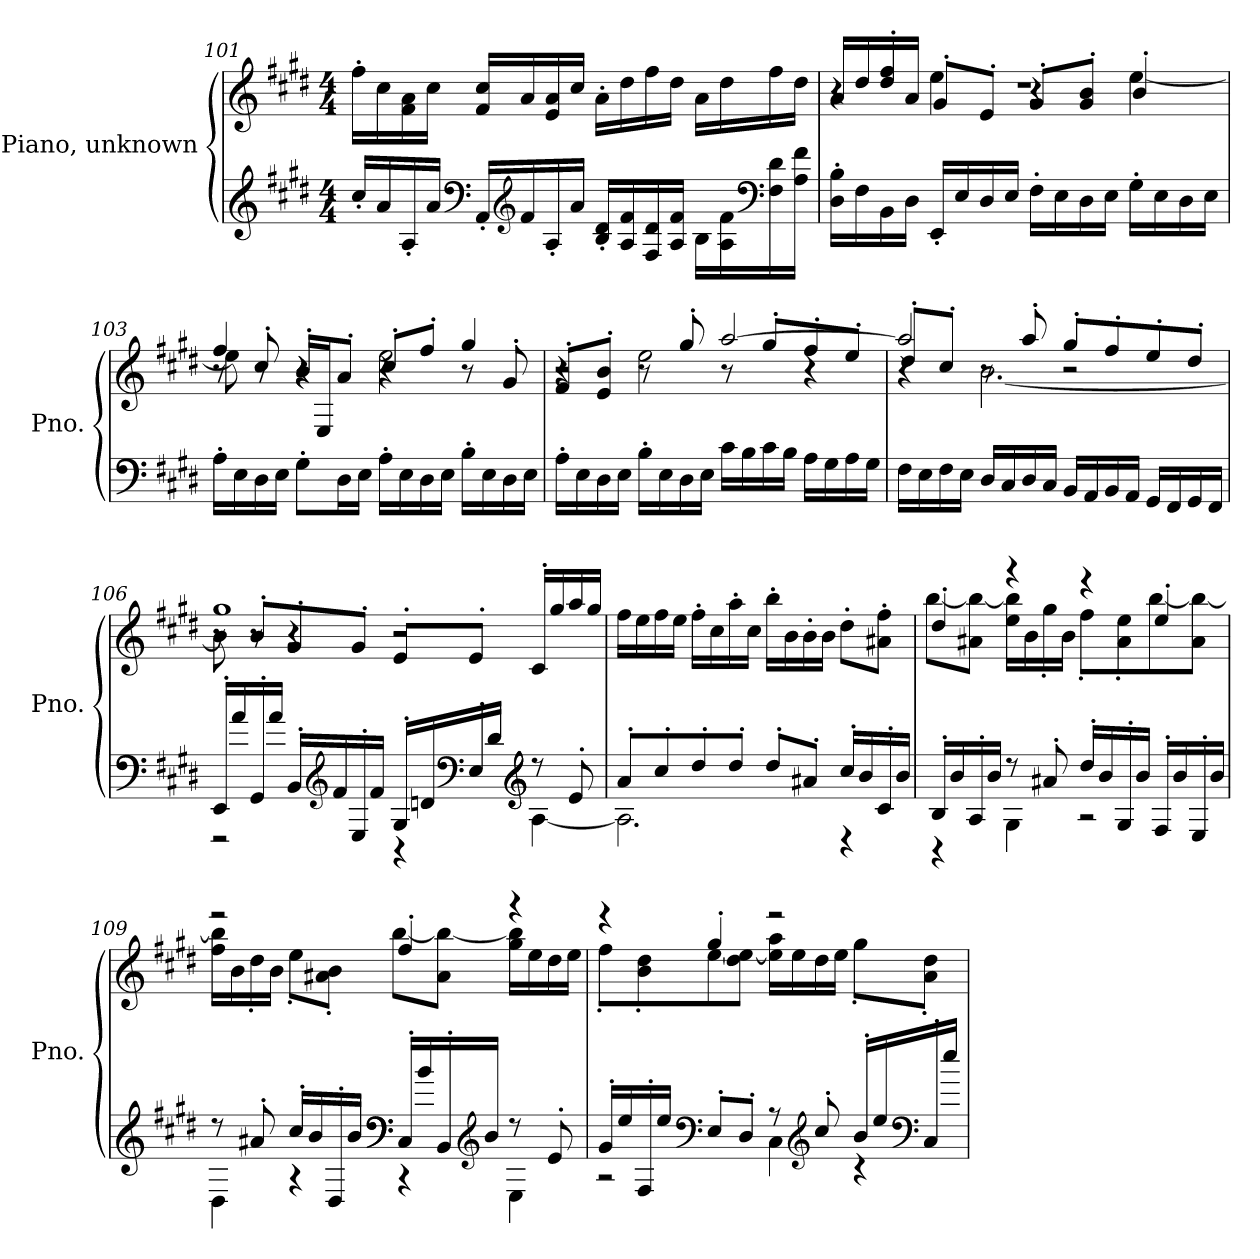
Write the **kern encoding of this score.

**kern	**kern
*part1	*part1
*staff2	*staff1
*I"Piano, unknown	*
*I'Pno.	*
!!LO:PB:g=z
*clefG2	*clefG2
*k[f#c#g#d#]	*k[f#c#g#d#]
*M4/4	*M4/4
=101	=101
16cc#'/LL	16ff#'\LL
16a/	16cc#\
16A'/	16f#\ 16a\
16a/JJ	16cc#\JJ
*clefF4	*
16AA'/LL	16f#/ 16cc#/LL
*clefG2	*
16f#/	16a/
16A'/	16e/ 16a/
16a/JJ	16cc#/JJ
16B/' 16d#/'LL	16a'\LL
16A/ 16f#/	16dd#\
16F#/ 16d#/	16ff#\
16A/ 16f#/JJ	16dd#\JJ
16B\LL	16a\LL
16A\ 16f#\	16dd#\
*clefF4	*
16F#\ 16d#\	16ff#\
16A\ 16f#\JJ	16dd#\JJ
=102	=102
*	*^
*	*	*^
16D#\' 16B\'LL	1r	4r	16a/LL
16F#\	.	.	16dd#/
16BB\	.	.	16dd#/' 16ff#/'
16D#\JJ	.	.	16a/JJ
16EE'/LL	.	4ee\	8g#'/L
16E/	.	.	.
16D#/	.	.	8e'/J
16E/JJ	.	.	.
16F#'\LL	.	4r	8g#'/L
16E\	.	.	.
16D#\	.	.	8g#/' 8b/'J
16E\JJ	.	.	.
16G#'\LL	.	[4ee\	4b'/
16E\	.	.	.
16D#\	.	.	.
16E\JJ	.	.	.
!!LO:LB:g=z	!!	!!
=103	=103	=103	=103
16A'\LL	4ff#/	8ee\]	8r
16E\	.	.	.
16D#\	.	8r	8cc#'/
16E\JJ	.	.	.
8G#'\L	4r	4r	16b'/LL
.	.	.	16E/J
16D#\L	.	.	8a'/J
16E\JJ	.	.	.
16A'\LL	4r	2ee\	8cc#'/L
16E\	.	.	.
16D#\	.	.	8ff#'/J
16E\JJ	.	.	.
16B'\LL	4gg#/	.	8r
16E\	.	.	.
16D#\	.	.	8g#'/
16E\JJ	.	.	.
=104	=104	=104	=104
16A'\LL	2r	4r	8f#'/L
16E\	.	.	.
16D#\	.	.	8e/' 8b/'J
16E\JJ	.	.	.
16B'\LL	.	2ee\	8r
16E\	.	.	.
16D#\	.	.	8gg#'/
16E\JJ	.	.	.
16c#\LL	[2aa/	.	8r
16B\	.	.	.
16c#\	.	.	8gg#'/L
16B\JJ	.	.	.
16A\LL	.	4r	8ff#'/
16G#\	.	.	.
16A\	.	.	8ee'/J
16G#\JJ	.	.	.
!!LO:LB:g=z	!!	!!
=105	=105	=105	=105
16F#\LL	2aa/]	4r	8dd#'/L
16E\	.	.	.
16F#\	.	.	8cc#'/J
16E\JJ	.	.	.
16D#/LL	.	[2.b\	8r
16C#/	.	.	.
16D#/	.	.	8aa'/
16C#/JJ	.	.	.
16BB/LL	2r	.	8gg#'/L
16AA/	.	.	.
16BB/	.	.	8ff#'/
16AA/JJ	.	.	.
16GG#/LL	.	.	8ee'/
16FF#/	.	.	.
16GG#/	.	.	8dd#'/J
16FF#/JJ	.	.	.
=106	=106	=106	=106
*^	*	*	*
16EE'/LL	2r	1gg#	8b\]	8r
16a/	.	.	.	.
16GG#'/	.	.	8r	8b'/L
16a/JJ	.	.	.	.
16BB'/LL	.	.	4r	8g#'/
*clefG2	*	*	*	*
16f#/	.	.	.	.
16E'/	.	.	.	8g#'/J
16f#/JJ	.	.	.	.
16G#'/LL	4r	.	2r	8e'/L
16dn/	.	.	.	.
*clefF4	*	*	*	*
16E'/	.	.	.	8e'/J
16d/JJ	.	.	.	.
*clefG2	*	*	*	*
8r	[4A\	.	.	16c#'/LL
.	.	.	.	16gg#/
8e'/	.	.	.	16aa/
.	.	.	.	16gg#/JJ
*	*	*v	*v	*v
!!LO:LB:g=z
=107	=107	=107
8a'/L	2.A\]	16ff#\LL
.	.	16ee\
8cc#'/	.	16ff#\
.	.	16ee\JJ
8dd#'/	.	16ff#'\LL
.	.	16cc#\
8dd#'/J	.	16aa'\
.	.	16cc#\JJ
8dd#'/L	.	16bb'\LL
.	.	16b\
8a#X'/J	.	16b'\
.	.	16b\JJ
16cc#'/LL	4r	8dd#'\L
16b/	.	.
16c#'/	.	8a#X\' 8ff#\'J
16b/JJ	.	.
=108	=108	=108
*	*	*^
16B'/LL	4r	4dd#'/	[8bb\L
16b/	.	.	.
16A'/	.	.	8a#X\ 8bb\_J
16b/JJ	.	.	.
8r	4G#\	4r	16ee\ 16bb\]LL
.	.	.	16b\
8a#X'/	.	.	16gg#'\
.	.	.	16b\JJ
16dd#'/LL	2r	4r	8ff#'\L
16b/	.	.	.
16G#'/	.	.	8a#\' 8ee\'
16b/JJ	.	.	.
16F#'/LL	.	4ee'/	[8bb\
16b/	.	.	.
16E'/	.	.	8a#\ 8bb\_J
16b/JJ	.	.	.
!!LO:LB:g=z	!!
=109	=109	=109	=109
8r	4D#\	2r	16ff#\ 16bb\]LL
.	.	.	16b\
8a#X'/	.	.	16dd#'\
.	.	.	16b\JJ
16cc#'/LL	4r	.	8ee'\L
16b/	.	.	.
16D#'/	.	.	8a#X\' 8b\'J
16b/JJ	.	.	.
*clefF4	*	*	*
16C#'/LL	4r	4ff#'/	[8bb\L
16b/	.	.	.
16BB'/	.	.	8a#\ 8bb\_J
*clefG2	*	*	*
16b/JJ	.	.	.
8r	4E\	4r	16gg#\ 16bb\]LL
.	.	.	16ee\
8e'/	.	.	16dd#\
.	.	.	16ee\JJ
=110	=110	=110	=110
16g#'/LL	2r	4r	8ff#'\L
16ee/	.	.	.
16F#'/	.	.	8b\' 8dd#\'
16ee/JJ	.	.	.
*clefF4	*	*	*
8E'/L	.	4gg#'/	[8ee\
8D#'/J	.	.	8dd#\ 8ee\_J
8r	4C#\	2r	16ee\] 16aa\LL
.	.	.	16ee\
*clefG2	*	*	*
8cc#'/	.	.	16dd#\
.	.	.	16ee\JJ
16b'/LL	4r	.	8gg#'\L
16ee/	.	.	.
*clefF4	*	*	*
16C#'/	.	.	8a\' 8dd#\'J
16ee/JJ	.	.	.
*v	*v	*	*
*	*v	*v
=	=
*-	*-
